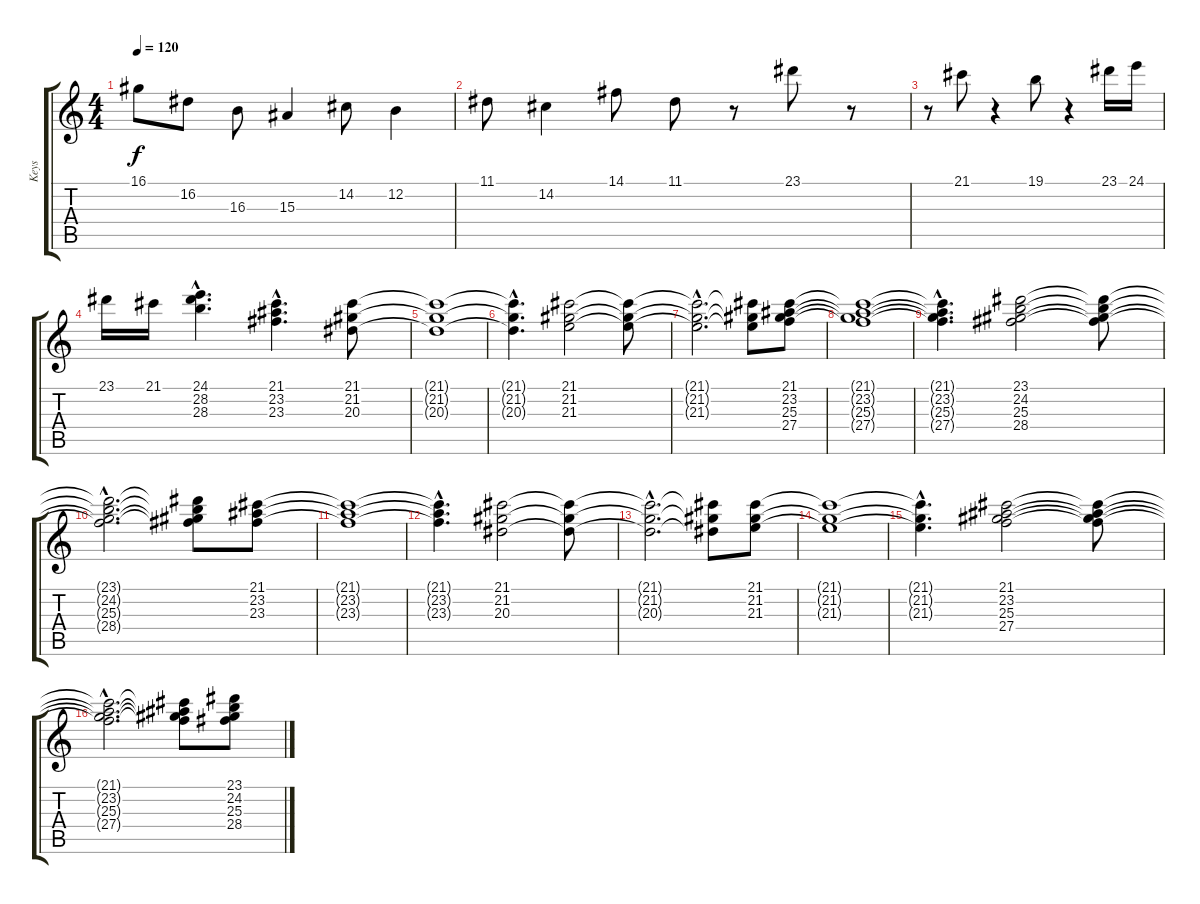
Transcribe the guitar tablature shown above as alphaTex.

\track ("Keys" "Keys") {instrument rockorgan}
\staff {score tabs}
\tuning (E4 B3 G3 D3 A2 E2) {hide}
\ts (4 4)
\tempo 120
\clef g2
\ks c
16.1.8{dy f} 16.2.8 16.3.8 15.3.4 14.2.8 12.2.4 |
11.1.8 14.2.4 14.1.8 11.1.8 r.8 23.1.8 r.8 |
r.8 21.1.8 r.4 19.1.8 r.4 23.1.16 24.1.16 |
23.1.16 21.1.16 (24.1{hac} 28.2{hac} 28.3{hac}).4{d} (21.1{hac} 23.2{hac} 23.3{hac}).4{d} (21.1 21.2 20.3).8 |
(21.1{t} 21.2{t} 20.3{t}).1 |
(21.1{hac t} 21.2{hac t} 20.3{hac t}).4{d} (21.1 21.2 21.3).2 (21.1{t} 21.2{t} 21.3{t}).8 |
(21.1{hac t} 21.2{hac t} 21.3{hac t}).2{d} (21.1{t} 21.2{t} 21.3{t}).8 (21.1 23.2 25.3 27.4).8 |
(21.1{t} 23.2{t} 25.3{t} 27.4{t}).1 |
(21.1{hac t} 23.2{hac t} 25.3{hac t} 27.4{hac t}).4{d} (23.1 24.2 25.3 28.4).2 (23.1{t} 24.2{t} 25.3{t} 28.4{t}).8 |
(23.1{hac t} 24.2{hac t} 25.3{hac t} 28.4{hac t}).2{d} (23.1{t} 24.2{t} 25.3{t} 28.4{t}).8 (21.1 23.2 23.3).8 |
(21.1{t} 23.2{t} 23.3{t}).1 |
(21.1{hac t} 23.2{hac t} 23.3{hac t}).4{d} (21.1 21.2 20.3).2 (21.1{t} 21.2{t} 20.3{t}).8 |
(21.1{hac t} 21.2{hac t} 20.3{hac t}).2{d} (21.1{t} 21.2{t} 20.3{t}).8 (21.1 21.2 21.3).8 |
(21.1{t} 21.2{t} 21.3{t}).1 |
(21.1{hac t} 21.2{hac t} 21.3{hac t}).4{d} (21.1 23.2 25.3 27.4).2 (21.1{t} 23.2{t} 25.3{t} 27.4{t}).8 |
(21.1{hac t} 23.2{hac t} 25.3{hac t} 27.4{hac t}).2{d} (21.1{t} 23.2{t} 25.3{t} 27.4{t}).8 (23.1 24.2 25.3 28.4).8
